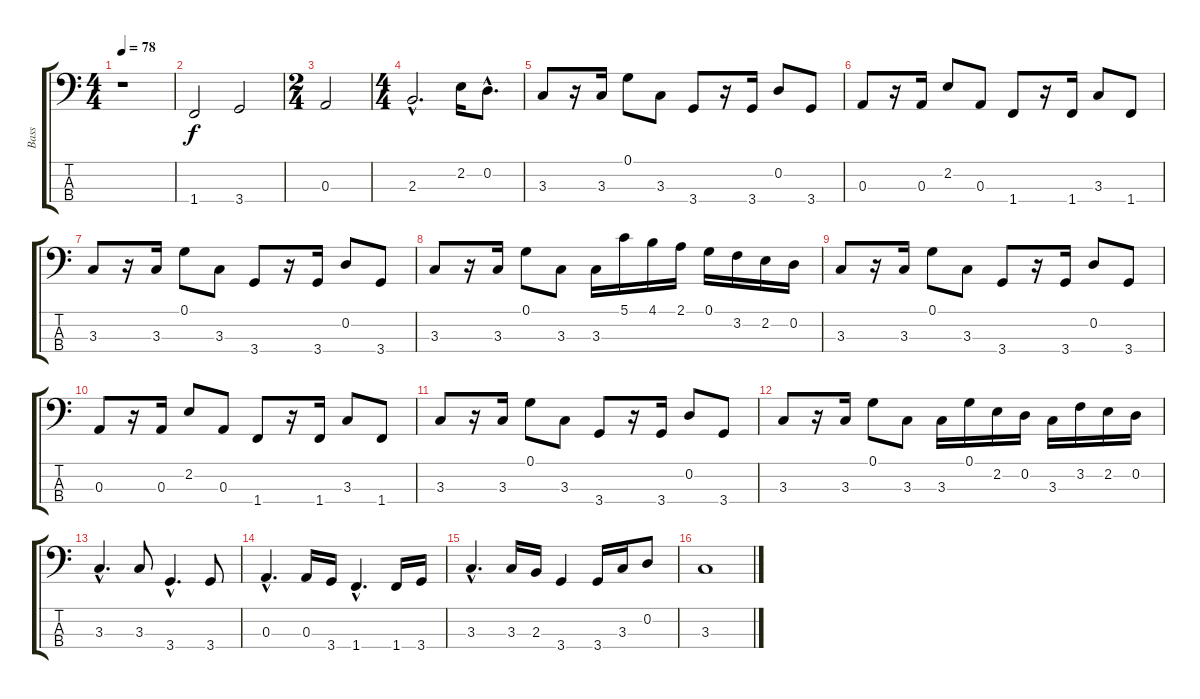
\track ("Bass" "Bass") {instrument electricbassfinger}
\staff {score tabs}
\tuning (G2 D2 A1 E1) {hide}
\ts (4 4)
\tempo 78
\clef f4
\ks c
r.1{dy f} |
1.4.2 3.4.2 |
\ts (2 4)
0.3.2 |
\ts (4 4)
2.3{hac}.2{d} 2.2.16 0.2{hac}.8{d} |
3.3.8 r.16 3.3.16 0.1.8 3.3.8 3.4.8 r.16 3.4.16 0.2.8 3.4.8 |
0.3.8 r.16 0.3.16 2.2.8 0.3.8 1.4.8 r.16 1.4.16 3.3.8 1.4.8 |
3.3.8 r.16 3.3.16 0.1.8 3.3.8 3.4.8 r.16 3.4.16 0.2.8 3.4.8 |
3.3.8 r.16 3.3.16 0.1.8 3.3.8 3.3.16 5.1.16 4.1.16 2.1.16 0.1.16 3.2.16 2.2.16 0.2.16 |
3.3.8 r.16 3.3.16 0.1.8 3.3.8 3.4.8 r.16 3.4.16 0.2.8 3.4.8 |
0.3.8 r.16 0.3.16 2.2.8 0.3.8 1.4.8 r.16 1.4.16 3.3.8 1.4.8 |
3.3.8 r.16 3.3.16 0.1.8 3.3.8 3.4.8 r.16 3.4.16 0.2.8 3.4.8 |
3.3.8 r.16 3.3.16 0.1.8 3.3.8 3.3.16 0.1.16 2.2.16 0.2.16 3.3.16 3.2.16 2.2.16 0.2.16 |
3.3{hac}.4{d} 3.3.8 3.4{hac}.4{d} 3.4.8 |
0.3{hac}.4{d} 0.3.16 3.4.16 1.4{hac}.4{d} 1.4.16 3.4.16 |
3.3{hac}.4{d} 3.3.16 2.3.16 3.4.4 3.4.16 3.3.16 0.2.8 |
3.3.1
